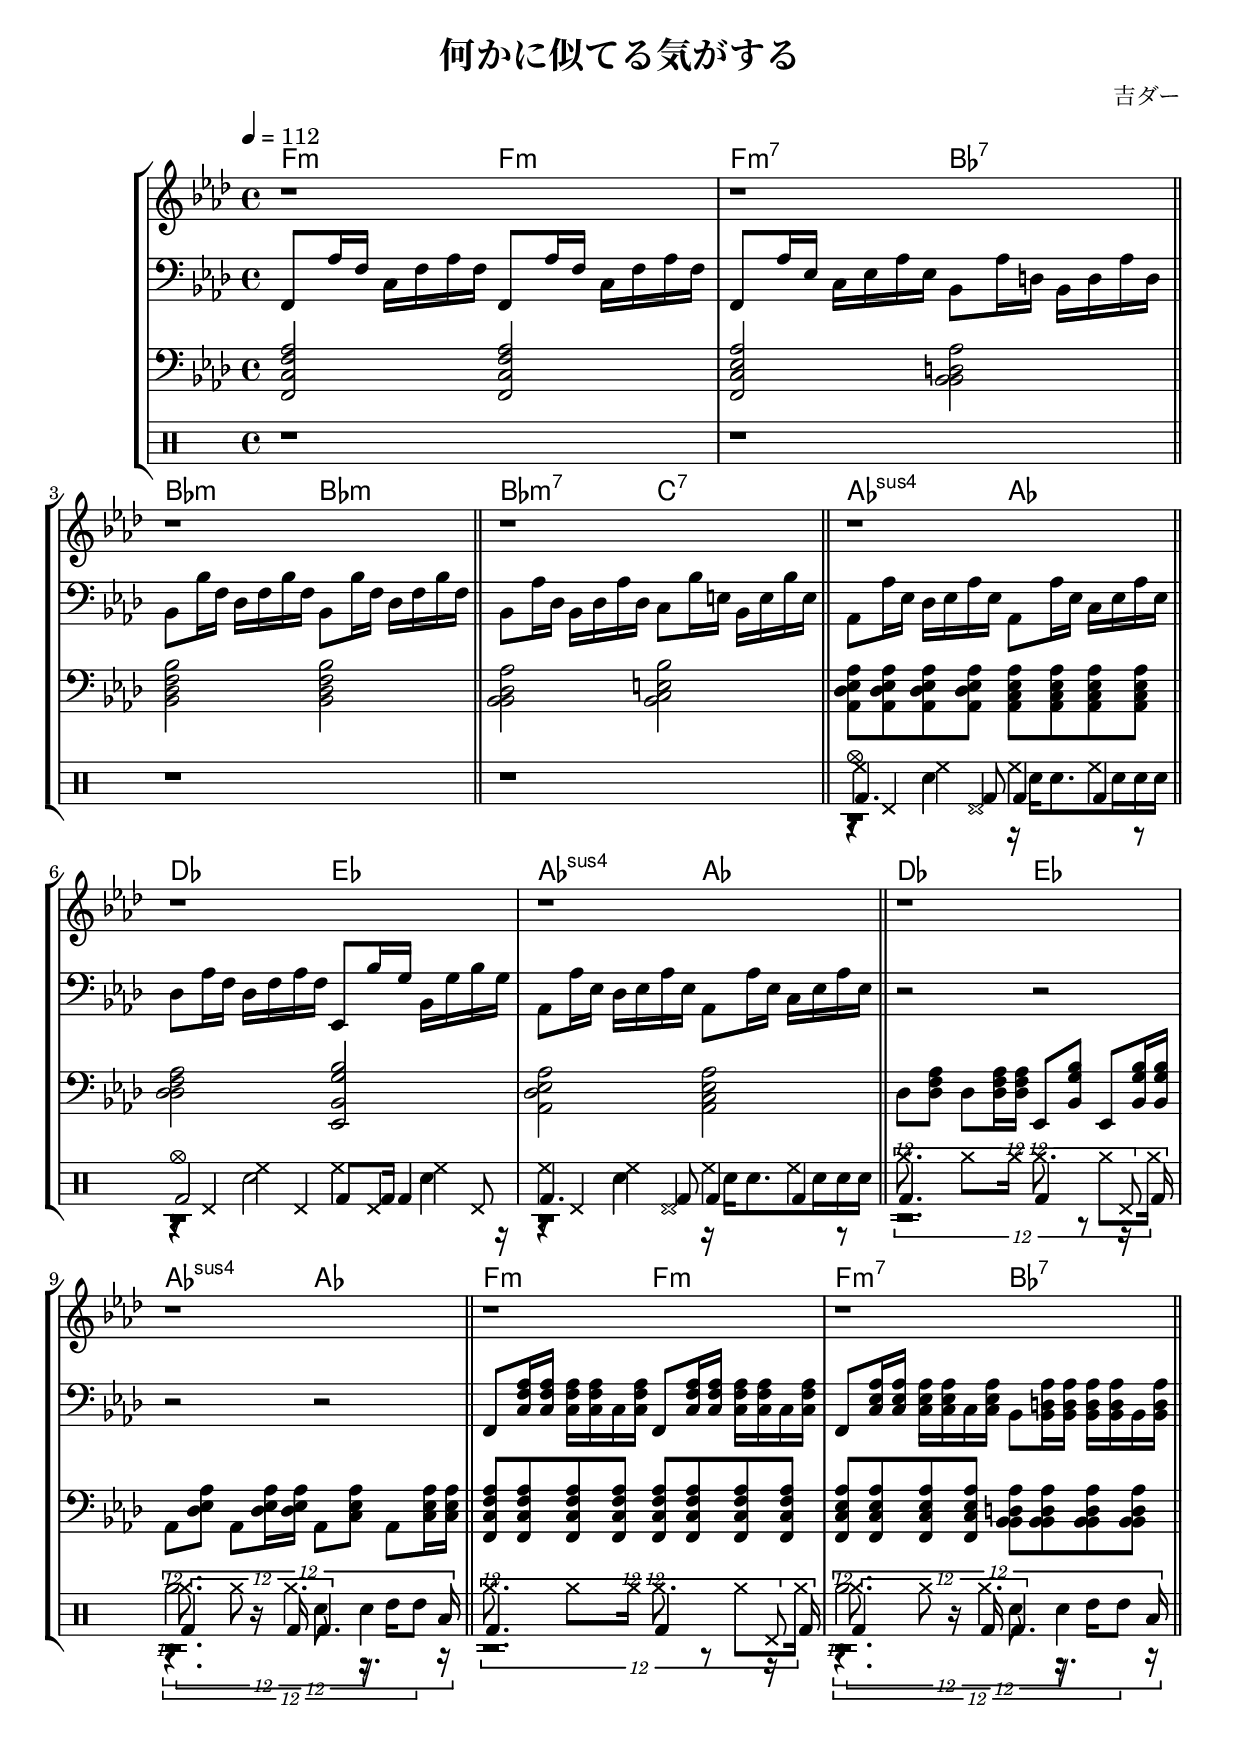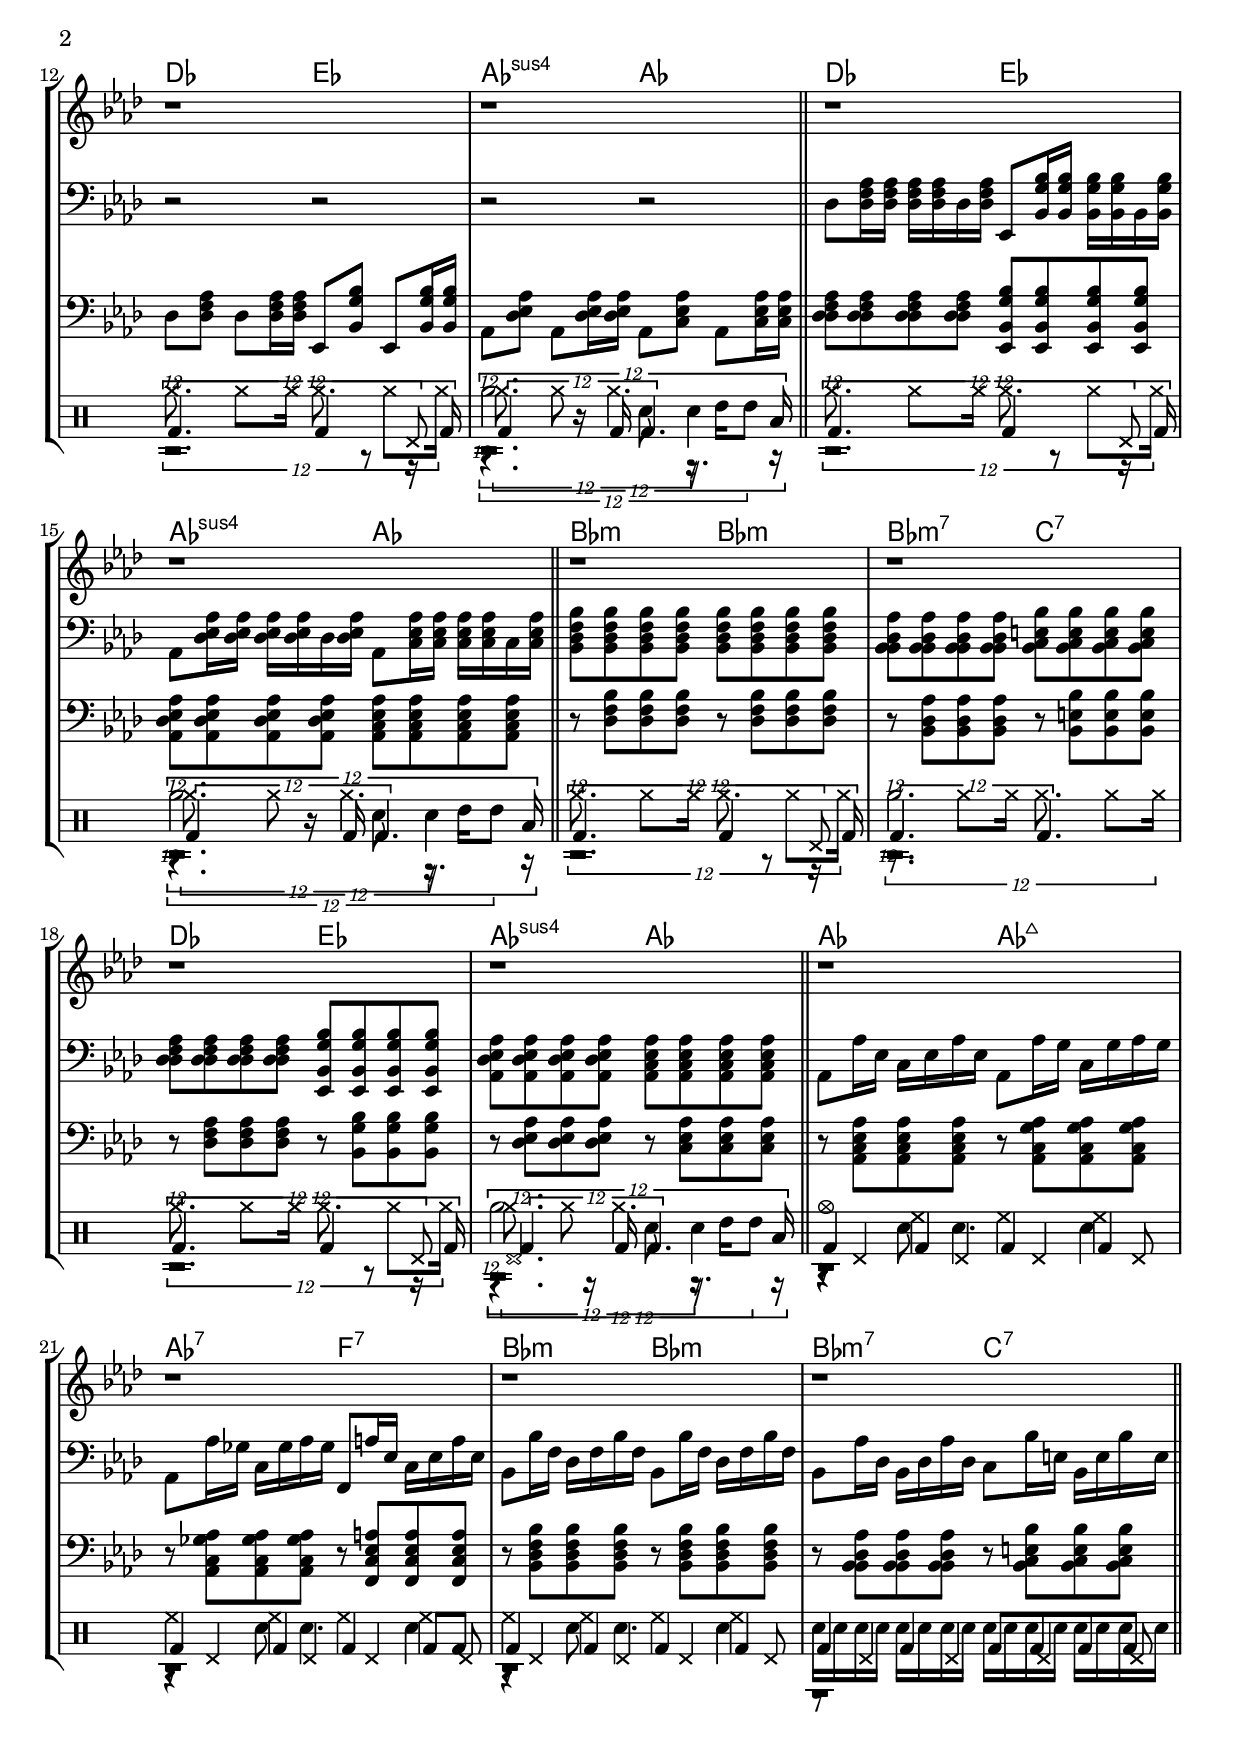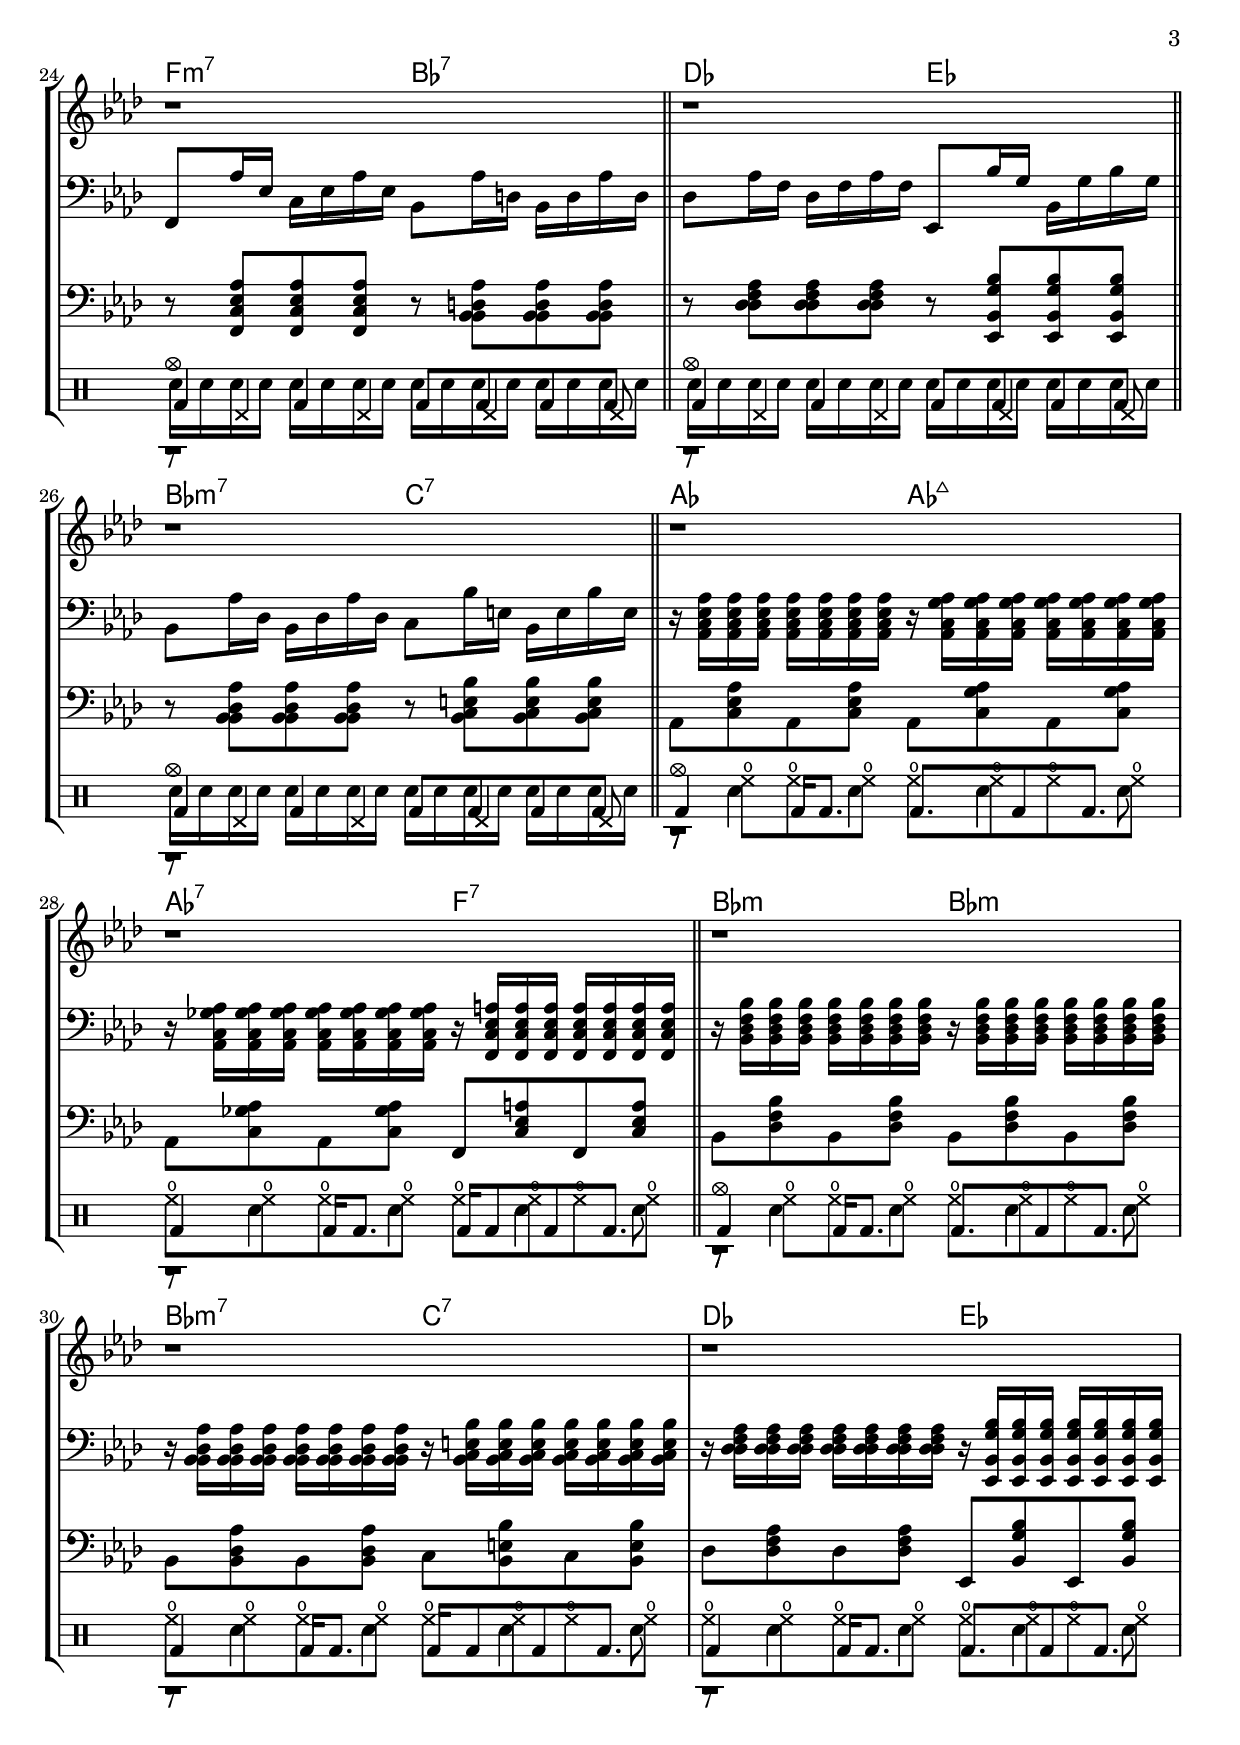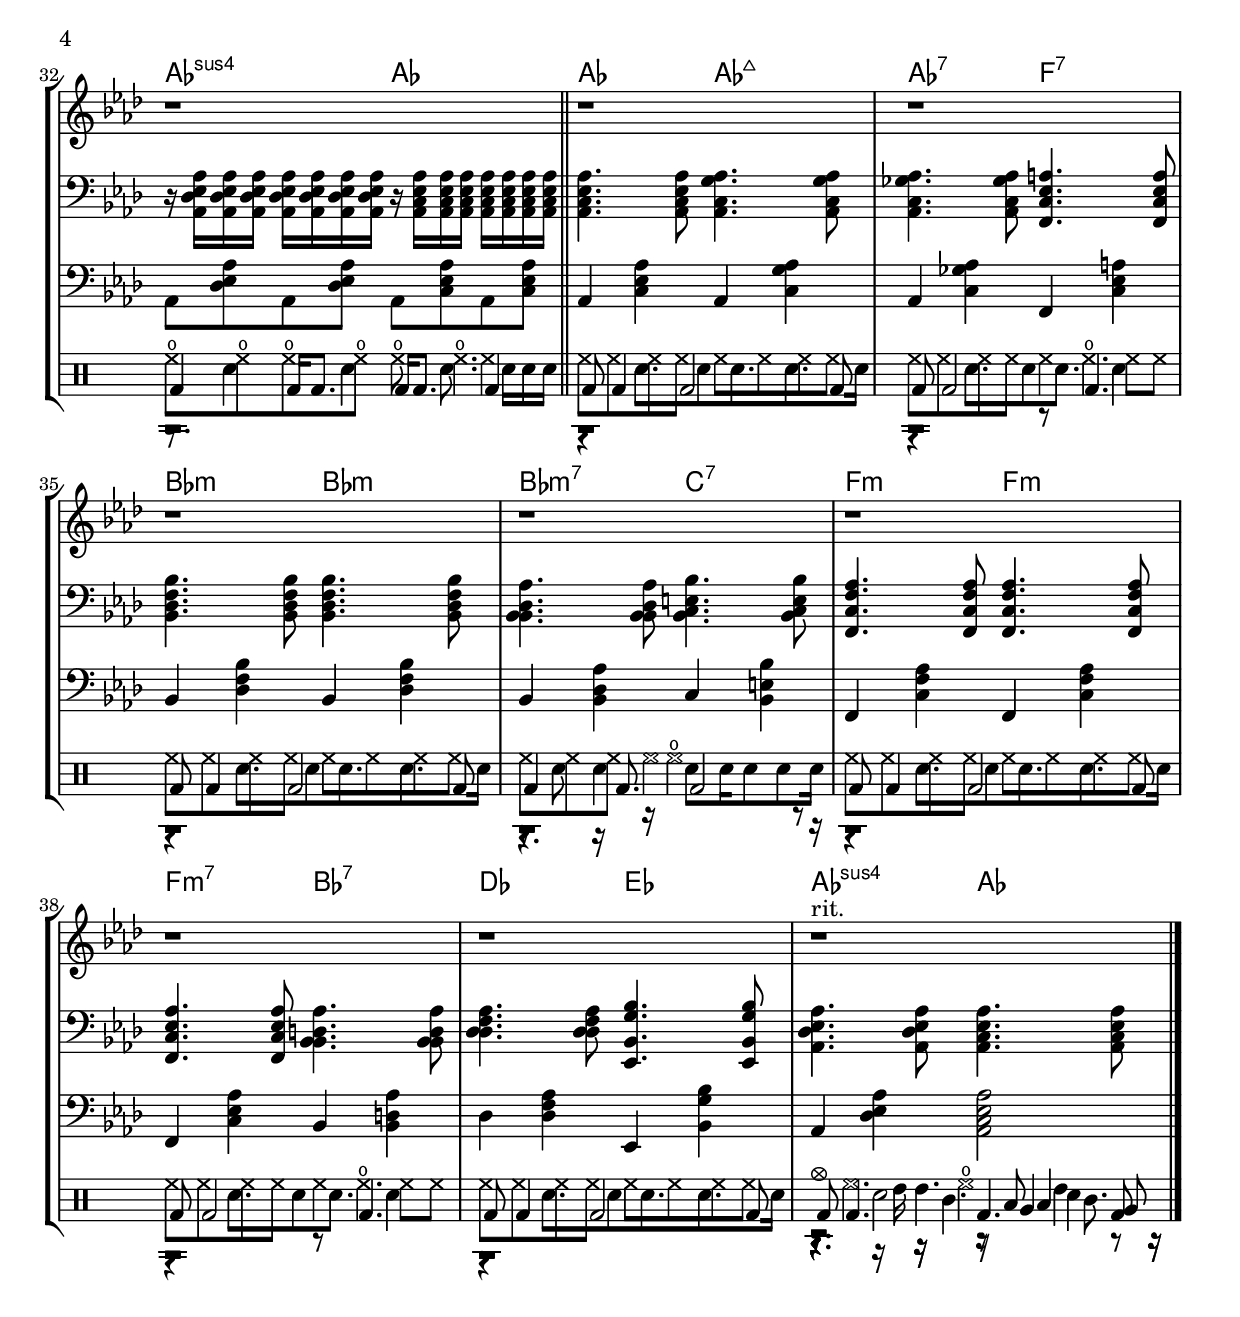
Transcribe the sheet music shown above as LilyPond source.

\version "2.12.1"

\header {
	title = \markup {何かに似てる気がする}
	composer = \markup \center-column {吉ダー}
}

harmony = \chordmode {
	f2:m f:m f:min7 bes:7 

	bes:m bes:m 

	bes:min7 c:7 

	as:sus4 as 

	des es as:sus4 as 

	des es as:sus4 as 

	f:m f:m f:min7 bes:7 

	des es as:sus4 as 

	des es as:sus4 as 

	bes:m bes:m bes:min7 c:7 des es as:sus4 as 

	as as:maj7 as:7 f:7 bes:m bes:m bes:min7 c:7 

	f:min7 bes:7 

	des es 

	bes:min7 c:7 

	as as:maj7 as:7 f:7 

	bes:m bes:m bes:min7 c:7 des es as:sus4 as 

	as as:maj7 as:7 f:7 bes:m bes:m bes:min7 c:7 f:m f:m f:min7 bes:7 des es as:sus4 as 
}

melody = {
	\key as \major
	\tempo 4 = 112
	r1 | r1   
	r1   
	r1   
	r1   
	r1 | r1   
	r1 | r1   
	r1 | r1   
	r1 | r1   
	r1 | r1   
	r1 | r1 | r1 | r1   
	r1 | r1 | r1 | r1   
	r1   
	r1   
	r1   
	r1 | r1   
	r1 | r1 | r1 | r1   
	r1 | r1 | r1 | r1 | r1 | r1 | r1 | r1^"rit." \bar "|."
}

words = \lyricmode {
	
	
	
	
	
	
	
	
	
	
	
	
	
	
	
	
	
}

tempochange = {
	\tempo 4 = 112
	r1 | r1 \bar "||"
	\tempo 4 = 112
	r1 \bar "||"
	\tempo 4 = 112
	r1 \bar "||"
	\tempo 4 = 112
	r1 \bar "||"
	\tempo 4 = 112
	r1 | r1 \bar "||"
	\tempo 4 = 112
	r1 | r1 \bar "||"
	\tempo 4 = 112
	r1 | r1 \bar "||"
	\tempo 4 = 112
	r1 | r1 \bar "||"
	\tempo 4 = 112
	r1 | r1 \bar "||"
	\tempo 4 = 112
	r1 | r1 | r1 | r1 \bar "||"
	\tempo 4 = 112
	r1 | r1 | r1 | r1 \bar "||"
	\tempo 4 = 112
	r1 \bar "||"
	\tempo 4 = 112
	r1 \bar "||"
	\tempo 4 = 112
	r1 \bar "||"
	\tempo 4 = 112
	r1 | r1 \bar "||"
	\tempo 4 = 112
	r1 | r1 | r1 | r1 \bar "||"
	\tempo 4 = 112
	r1 | r1 | r1 | r1 | r1 | r1 | r1 | \tempo 4 = 84 r2 \tempo 4 = 74 r2 \bar "|."
}

mainacc = {
	\clef bass
	\set Staff.midiInstrument = #"Distorted Guitar"
	\key as \major
	\tempo 4 = 112
	f,8 as16 f16   c16 f16 as16 f16
	f,8 as16 f16   c16 f16 as16 f16
	f,8 as16 es16   c16 es16 as16 es16
	bes,8 as16 d16   bes,16 d16 as16 d16
	\bar "||"

	\set Staff.midiInstrument = #"Distorted Guitar"
	bes,8 bes16 f16   des16 f16 bes16 f16
	bes,8 bes16 f16   des16 f16 bes16 f16
	\bar "||"

	\set Staff.midiInstrument = #"Distorted Guitar"
	bes,8 as16 des16   bes,16 des16 as16 des16
	c8 bes16 e16   bes,16 e16 bes16 e16
	\bar "||"

	\set Staff.midiInstrument = #"Distorted Guitar"
	as,8 as16 es16   des16 es16 as16 es16
	as,8 as16 es16   c16 es16 as16 es16
	\bar "||"

	\set Staff.midiInstrument = #"Distorted Guitar"
	des8 as16 f16   des16 f16 as16 f16
	es,8 bes16 g16   bes,16 g16 bes16 g16
	as,8 as16 es16   des16 es16 as16 es16
	as,8 as16 es16   c16 es16 as16 es16
	\bar "||"

	\set Staff.midiInstrument = #"Distorted Guitar"
	r2
	r2
	r2
	r2
	\bar "||"

	\set Staff.midiInstrument = #"Overdriven Guitar"
	f,8 <c f as>16 <c f as>16   <c f as>16 <c f as>16   c16 <c f as>16
	f,8 <c f as>16 <c f as>16   <c f as>16 <c f as>16   c16 <c f as>16
	f,8 <c es as>16 <c es as>16   <c es as>16 <c es as>16   c16 <c es as>16
	bes,8 <bes, d as>16 <bes, d as>16   <bes, d as>16 <bes, d as>16   bes,16 <bes, d as>16
	\bar "||"

	\set Staff.midiInstrument = #"Distorted Guitar"
	r2
	r2
	r2
	r2
	\bar "||"

	\set Staff.midiInstrument = #"Overdriven Guitar"
	des8 <des f as>16 <des f as>16   <des f as>16 <des f as>16   des16 <des f as>16
	es,8 <bes, g bes>16 <bes, g bes>16   <bes, g bes>16 <bes, g bes>16   bes,16 <bes, g bes>16
	as,8 <des es as>16 <des es as>16   <des es as>16 <des es as>16   des16 <des es as>16
	as,8 <c es as>16 <c es as>16   <c es as>16 <c es as>16   c16 <c es as>16
	\bar "||"

	\set Staff.midiInstrument = #"Overdriven Guitar"
	<bes, des f bes>8 <bes, des f bes>8 <bes, des f bes>8 <bes, des f bes>8
	<bes, des f bes>8 <bes, des f bes>8 <bes, des f bes>8 <bes, des f bes>8
	<bes, bes, des as>8 <bes, bes, des as>8 <bes, bes, des as>8 <bes, bes, des as>8
	<c bes, e bes>8 <c bes, e bes>8 <c bes, e bes>8 <c bes, e bes>8
	<des des f as>8 <des des f as>8 <des des f as>8 <des des f as>8
	<es, bes, g bes>8 <es, bes, g bes>8 <es, bes, g bes>8 <es, bes, g bes>8
	<as, des es as>8 <as, des es as>8 <as, des es as>8 <as, des es as>8
	<as, c es as>8 <as, c es as>8 <as, c es as>8 <as, c es as>8
	\bar "||"

	\set Staff.midiInstrument = #"Distorted Guitar"
	as,8 as16 es16   c16 es16 as16 es16
	as,8 as16 g16   c16 g16 as16 g16
	as,8 as16 ges16   c16 ges16 as16 ges16
	f,8 a16 es16   c16 es16 a16 es16
	bes,8 bes16 f16   des16 f16 bes16 f16
	bes,8 bes16 f16   des16 f16 bes16 f16
	bes,8 as16 des16   bes,16 des16 as16 des16
	c8 bes16 e16   bes,16 e16 bes16 e16
	\bar "||"

	\set Staff.midiInstrument = #"Distorted Guitar"
	f,8 as16 es16   c16 es16 as16 es16
	bes,8 as16 d16   bes,16 d16 as16 d16
	\bar "||"

	\set Staff.midiInstrument = #"Distorted Guitar"
	des8 as16 f16   des16 f16 as16 f16
	es,8 bes16 g16   bes,16 g16 bes16 g16
	\bar "||"

	\set Staff.midiInstrument = #"Distorted Guitar"
	bes,8 as16 des16   bes,16 des16 as16 des16
	c8 bes16 e16   bes,16 e16 bes16 e16
	\bar "||"

	\set Staff.midiInstrument = #"Overdriven Guitar"
	r16 <as, c es as>16 <as, c es as>16 <as, c es as>16 <as, c es as>16 <as, c es as>16 <as, c es as>16 <as, c es as>16
	r16 <as, c g as>16 <as, c g as>16 <as, c g as>16 <as, c g as>16 <as, c g as>16 <as, c g as>16 <as, c g as>16
	r16 <as, c ges as>16 <as, c ges as>16 <as, c ges as>16 <as, c ges as>16 <as, c ges as>16 <as, c ges as>16 <as, c ges as>16
	r16 <f, c es a>16 <f, c es a>16 <f, c es a>16 <f, c es a>16 <f, c es a>16 <f, c es a>16 <f, c es a>16
	\bar "||"

	\set Staff.midiInstrument = #"Overdriven Guitar"
	r16 <bes, des f bes>16 <bes, des f bes>16 <bes, des f bes>16 <bes, des f bes>16 <bes, des f bes>16 <bes, des f bes>16 <bes, des f bes>16
	r16 <bes, des f bes>16 <bes, des f bes>16 <bes, des f bes>16 <bes, des f bes>16 <bes, des f bes>16 <bes, des f bes>16 <bes, des f bes>16
	r16 <bes, bes, des as>16 <bes, bes, des as>16 <bes, bes, des as>16 <bes, bes, des as>16 <bes, bes, des as>16 <bes, bes, des as>16 <bes, bes, des as>16
	r16 <c bes, e bes>16 <c bes, e bes>16 <c bes, e bes>16 <c bes, e bes>16 <c bes, e bes>16 <c bes, e bes>16 <c bes, e bes>16
	r16 <des des f as>16 <des des f as>16 <des des f as>16 <des des f as>16 <des des f as>16 <des des f as>16 <des des f as>16
	r16 <es, bes, g bes>16 <es, bes, g bes>16 <es, bes, g bes>16 <es, bes, g bes>16 <es, bes, g bes>16 <es, bes, g bes>16 <es, bes, g bes>16
	r16 <as, des es as>16 <as, des es as>16 <as, des es as>16 <as, des es as>16 <as, des es as>16 <as, des es as>16 <as, des es as>16
	r16 <as, c es as>16 <as, c es as>16 <as, c es as>16 <as, c es as>16 <as, c es as>16 <as, c es as>16 <as, c es as>16
	\bar "||"

	\set Staff.midiInstrument = #"Distorted Guitar"
	<as, c es as>4. <as, c es as>8
	<as, c g as>4. <as, c g as>8
	<as, c ges as>4. <as, c ges as>8
	<f, c es a>4. <f, c es a>8
	<bes, des f bes>4. <bes, des f bes>8
	<bes, des f bes>4. <bes, des f bes>8
	<bes, bes, des as>4. <bes, bes, des as>8
	<c bes, e bes>4. <c bes, e bes>8
	<f, c f as>4. <f, c f as>8
	<f, c f as>4. <f, c f as>8
	<f, c es as>4. <f, c es as>8
	<bes, bes, d as>4. <bes, bes, d as>8
	<des des f as>4. <des des f as>8
	<es, bes, g bes>4. <es, bes, g bes>8
	<as, des es as>4. <as, des es as>8
	<as, c es as>4. <as, c es as>8
	\bar "|."
}

subacc = {
	\clef bass
	\set Staff.midiInstrument = #"Electric Bass (pick)"
	\key as \major
	\tempo 4 = 112
	<f, c f as>2
	<f, c f as>2
	<f, c es as>2
	<bes, bes, d as>2
	\bar "||"

	\set Staff.midiInstrument = #"Electric Bass (pick)"
	<bes, des f bes>2
	<bes, des f bes>2
	\bar "||"

	\set Staff.midiInstrument = #"Electric Bass (pick)"
	<bes, bes, des as>2
	<c bes, e bes>2
	\bar "||"

	\set Staff.midiInstrument = #"Electric Bass (pick)"
	<as, des es as>8 <as, des es as>8 <as, des es as>8 <as, des es as>8
	<as, c es as>8 <as, c es as>8 <as, c es as>8 <as, c es as>8
	\bar "||"

	\set Staff.midiInstrument = #"Electric Bass (pick)"
	<des des f as>2
	<es, bes, g bes>2
	<as, des es as>2
	<as, c es as>2
	\bar "||"

	\set Staff.midiInstrument = #"Electric Bass (pick)"
	des8 <des f as> des <des f as>16 <des f as>
	es,8 <bes, g bes> es, <bes, g bes>16 <bes, g bes>
	as,8 <des es as> as, <des es as>16 <des es as>
	as,8 <c es as> as, <c es as>16 <c es as>
	\bar "||"

	\set Staff.midiInstrument = #"Electric Bass (pick)"
	<f, c f as>8 <f, c f as>8 <f, c f as>8 <f, c f as>8
	<f, c f as>8 <f, c f as>8 <f, c f as>8 <f, c f as>8
	<f, c es as>8 <f, c es as>8 <f, c es as>8 <f, c es as>8
	<bes, bes, d as>8 <bes, bes, d as>8 <bes, bes, d as>8 <bes, bes, d as>8
	\bar "||"

	\set Staff.midiInstrument = #"Electric Bass (pick)"
	des8 <des f as> des <des f as>16 <des f as>
	es,8 <bes, g bes> es, <bes, g bes>16 <bes, g bes>
	as,8 <des es as> as, <des es as>16 <des es as>
	as,8 <c es as> as, <c es as>16 <c es as>
	\bar "||"

	\set Staff.midiInstrument = #"Electric Bass (pick)"
	<des des f as>8 <des des f as>8 <des des f as>8 <des des f as>8
	<es, bes, g bes>8 <es, bes, g bes>8 <es, bes, g bes>8 <es, bes, g bes>8
	<as, des es as>8 <as, des es as>8 <as, des es as>8 <as, des es as>8
	<as, c es as>8 <as, c es as>8 <as, c es as>8 <as, c es as>8
	\bar "||"

	\set Staff.midiInstrument = #"Electric Bass (pick)"
	r8 <des f bes>8 <des f bes>8 <des f bes>8
	r8 <des f bes>8 <des f bes>8 <des f bes>8
	r8 <bes, des as>8 <bes, des as>8 <bes, des as>8
	r8 <bes, e bes>8 <bes, e bes>8 <bes, e bes>8
	r8 <des f as>8 <des f as>8 <des f as>8
	r8 <bes, g bes>8 <bes, g bes>8 <bes, g bes>8
	r8 <des es as>8 <des es as>8 <des es as>8
	r8 <c es as>8 <c es as>8 <c es as>8
	\bar "||"

	\set Staff.midiInstrument = #"Electric Bass (pick)"
	r8 <as, c es as>8 <as, c es as>8 <as, c es as>8
	r8 <as, c g as>8 <as, c g as>8 <as, c g as>8
	r8 <as, c ges as>8 <as, c ges as>8 <as, c ges as>8
	r8 <f, c es a>8 <f, c es a>8 <f, c es a>8
	r8 <bes, des f bes>8 <bes, des f bes>8 <bes, des f bes>8
	r8 <bes, des f bes>8 <bes, des f bes>8 <bes, des f bes>8
	r8 <bes, bes, des as>8 <bes, bes, des as>8 <bes, bes, des as>8
	r8 <c bes, e bes>8 <c bes, e bes>8 <c bes, e bes>8
	\bar "||"

	\set Staff.midiInstrument = #"Electric Bass (pick)"
	r8 <f, c es as>8 <f, c es as>8 <f, c es as>8
	r8 <bes, bes, d as>8 <bes, bes, d as>8 <bes, bes, d as>8
	\bar "||"

	\set Staff.midiInstrument = #"Electric Bass (pick)"
	r8 <des des f as>8 <des des f as>8 <des des f as>8
	r8 <es, bes, g bes>8 <es, bes, g bes>8 <es, bes, g bes>8
	\bar "||"

	\set Staff.midiInstrument = #"Electric Bass (pick)"
	r8 <bes, bes, des as>8 <bes, bes, des as>8 <bes, bes, des as>8
	r8 <c bes, e bes>8 <c bes, e bes>8 <c bes, e bes>8
	\bar "||"

	\set Staff.midiInstrument = #"Electric Bass (pick)"
	as,8 <c es as> as, <c es as>
	as,8 <c g as> as, <c g as>
	as,8 <c ges as> as, <c ges as>
	f,8 <c es a> f, <c es a>
	\bar "||"

	\set Staff.midiInstrument = #"Electric Bass (pick)"
	bes,8 <des f bes> bes, <des f bes>
	bes,8 <des f bes> bes, <des f bes>
	bes,8 <bes, des as> bes, <bes, des as>
	c8 <bes, e bes> c <bes, e bes>
	des8 <des f as> des <des f as>
	es,8 <bes, g bes> es, <bes, g bes>
	as,8 <des es as> as, <des es as>
	as,8 <c es as> as, <c es as>
	\bar "||"

	\set Staff.midiInstrument = #"Electric Bass (pick)"
	as,4 <c es as>4
	as,4 <c g as>4
	as,4 <c ges as>4
	f,4 <c es a>4
	bes,4 <des f bes>4
	bes,4 <des f bes>4
	bes,4 <bes, des as>4
	c4 <bes, e bes>4
	f,4 <c f as>4
	f,4 <c f as>4
	f,4 <c es as>4
	bes,4 <bes, d as>4
	des4 <des f as>4
	es,4 <bes, g bes>4
	as,4 <des es as>4
	<as, c es as>2
	\bar "|."
}

percA = {
	\drummode {
	r1 |r1 \bar "||"
	r1 \bar "||"
	r1 \bar "||"
	hh4 hh4 hh4 hh4  \bar "||"
	r4 hh4 hh4 hh4  |hh4 hh4 hh4 hh4  \bar "||"
	\times 16/12{ cymr8. cymr8 cymr16 cymr8. cymr8 cymr16 } |\times 16/12{ cymr8. cymr8 cymr4. r16 } \bar "||"
	\times 16/12{ cymr8. cymr8 cymr16 cymr8. cymr8 cymr16 } |\times 16/12{ cymr8. cymr8 cymr4. r16 } \bar "||"
	\times 16/12{ cymr8. cymr8 cymr16 cymr8. cymr8 cymr16 } |\times 16/12{ cymr8. cymr8 cymr4. r16 } \bar "||"
	\times 16/12{ cymr8. cymr8 cymr16 cymr8. cymr8 cymr16 } |\times 16/12{ cymr8. cymr8 cymr4. r16 } \bar "||"
	\times 16/12{ cymr8. cymr8 cymr16 cymr8. cymr8 cymr16 } |\times 16/12{ r8. cymr8 cymr16 cymr8. cymr8 cymr16 } |\times 16/12{ cymr8. cymr8 cymr16 cymr8. cymr8 cymr16 } |\times 16/12{ cymr8. cymr8 cymr4. r16 } \bar "||"
	r4 hh4 hh4 hh4  |hh4 hh4 hh4 hh4  |hh4 hh4 hh4 hh4  |r1  \bar "||"
	r1  \bar "||"
	r1  \bar "||"
	r1  \bar "||"
	cymc1  |r1  \bar "||"
	cymc1  |r1  |r1  |r1  \bar "||"
	hh8 hh8 hh8 hh8 hh8 hh8 hh8 hh8  |hh8 hh8 hh8 hh8 hh4 hh8 hh8  |hh8 hh8 hh8 hh8 hh8 hh8 hh8 hh8  |hh8 hh8 hh8 hh2 r8  |hh8 hh8 hh8 hh8 hh8 hh8 hh8 hh8  |hh8 hh8 hh8 hh8 hh4 hh8 hh8  |hh8 hh8 hh8 hh8 hh8 hh8 hh8 hh8  |r8 hh2. r8  \bar "|."
	}
}

percB = {
	\drummode {
	r1 |r1 \bar "||"
	r1 \bar "||"
	r1 \bar "||"
	r8 hhp4 hhp2 r8  \bar "||"
	r8 hhp4 hhp4 hhp4 hhp8  |r8 hhp4 hhp2 r8  \bar "||"
	\times 16/12{ r2 r8 hhp8 } |\times 16/12{ r2. } \bar "||"
	\times 16/12{ r2 r8 hhp8 } |\times 16/12{ r2. } \bar "||"
	\times 16/12{ r2 r8 hhp8 } |\times 16/12{ r2. } \bar "||"
	\times 16/12{ r2 r8 hhp8 } |\times 16/12{ r2. } \bar "||"
	\times 16/12{ r2 r8 hhp8 } |\times 16/12{ r2. } |\times 16/12{ r2 r8 hhp8 } |\times 16/12{ hhp2. } \bar "||"
	r4 sn8 sn4. sn4  |r4 sn8 sn4. sn4  |r4 sn8 sn4. sn4  |sn16 sn16 sn16 sn16 sn16 sn16 sn16 sn16 sn16 sn16 sn16 sn16 sn16 sn16 sn16 sn16  \bar "||"
	sn16 sn16 sn16 sn16 sn16 sn16 sn16 sn16 sn16 sn16 sn16 sn16 sn16 sn16 sn16 sn16  \bar "||"
	sn16 sn16 sn16 sn16 sn16 sn16 sn16 sn16 sn16 sn16 sn16 sn16 sn16 sn16 sn16 sn16  \bar "||"
	sn16 sn16 sn16 sn16 sn16 sn16 sn16 sn16 sn16 sn16 sn16 sn16 sn16 sn16 sn16 sn16  \bar "||"
	r8 hho8 hho8 hho8 hho8 hho8 hho8 hho8  |hho8 hho8 hho8 hho8 hho8 hho8 hho8 hho8  \bar "||"
	r8 hho8 hho8 hho8 hho8 hho8 hho8 hho8  |hho8 hho8 hho8 hho8 hho8 hho8 hho8 hho8  |hho8 hho8 hho8 hho8 hho8 hho8 hho8 hho8  |hho8 hho8 hho8 hho8 hho8 hho4.  \bar "||"
	r4 sn8. sn8 sn8. sn8. sn16  |r4 sn8. sn8 sn8. sn4  |r4 sn8. sn8 sn8. sn8. sn16  |r8 sn8 sn4 sn8 sn16 sn8 sn8 sn16  |r4 sn8. sn8 sn8. sn8. sn16  |r4 sn8. sn8 sn8. sn4  |r4 sn8. sn8 sn8. sn8. sn16  |r4 sn2 sn4  \bar "|."
	}
}

percC = {
	\drummode {
	r1 |r1 \bar "||"
	r1 \bar "||"
	r1 \bar "||"
	r4 sn4 r16 sn16 sn8. sn16 sn16 sn16  \bar "||"
	r4 sn2 sn4  |r4 sn4 r16 sn16 sn8. sn16 sn16 sn16  \bar "||"
	\times 16/12{ bd4. bd4 r16 bd16 } |\times 16/12{ bd4 r16 bd16 bd4. } \bar "||"
	\times 16/12{ bd4. bd4 r16 bd16 } |\times 16/12{ bd4 r16 bd16 bd4. } \bar "||"
	\times 16/12{ bd4. bd4 r16 bd16 } |\times 16/12{ bd4 r16 bd16 bd4. } \bar "||"
	\times 16/12{ bd4. bd4 r16 bd16 } |\times 16/12{ bd4 r16 bd16 bd4. } \bar "||"
	\times 16/12{ bd4. bd4 r16 bd16 } |\times 16/12{ bd4. bd4. } |\times 16/12{ bd4. bd4 r16 bd16 } |\times 16/12{ bd4 r16 bd16 bd4. } \bar "||"
	bd4 bd4 bd4 bd4  |bd4 bd4 bd4 bd8 bd8  |bd4 bd4 bd4 bd4  |bd4 bd4 bd8 bd8 bd8 bd8  \bar "||"
	bd4 bd4 bd8 bd8 bd8 bd8  \bar "||"
	bd4 bd4 bd8 bd8 bd8 bd8  \bar "||"
	bd4 bd4 bd8 bd8 bd8 bd8  \bar "||"
	r1  |r1  \bar "||"
	r1  |r1  |r1  |r2. hh4  \bar "||"
	bd8 bd4 bd2 bd8  |bd8 bd2 bd4.  |bd8 bd4 bd2 bd8  |bd4 r16 bd8. bd2  |bd8 bd4 bd2 bd8  |bd8 bd2 bd4.  |bd8 bd4 bd2 bd8  |bd8 bd4. bd4. bd8  \bar "|."
	}
}

percD = {
	\drummode {
	r1 |r1 \bar "||"
	r1 \bar "||"
	r1 \bar "||"
	bd4. bd8 bd4 bd4  \bar "||"
	bd2 bd8 bd16 bd4 r16  |bd4. bd8 bd4 bd4  \bar "||"
	\times 16/12{ r2. } |\times 16/12{ rb2. } \bar "||"
	\times 16/12{ r2. } |\times 16/12{ rb2. } \bar "||"
	\times 16/12{ r2. } |\times 16/12{ rb2. } \bar "||"
	\times 16/12{ r2. } |\times 16/12{ rb2. } \bar "||"
	\times 16/12{ r2. } |\times 16/12{ rb2. } |\times 16/12{ r2. } |\times 16/12{ rb2. } \bar "||"
	r8 hhp4 hhp4 hhp4 hhp8  |r8 hhp4 hhp4 hhp4 hhp8  |r8 hhp4 hhp4 hhp4 hhp8  |r8 hhp4 hhp4 hhp4 hhp8  \bar "||"
	r8 hhp4 hhp4 hhp4 hhp8  \bar "||"
	r8 hhp4 hhp4 hhp4 hhp8  \bar "||"
	r8 hhp4 hhp4 hhp4 hhp8  \bar "||"
	r8 sn4 sn4 sn4 sn8  |r8 sn4 sn4 sn4 sn8  \bar "||"
	r8 sn4 sn4 sn4 sn8  |r8 sn4 sn4 sn4 sn8  |r8 sn4 sn4 sn4 sn8  |r8 sn4 sn4 sn8. sn16 sn16 sn16  \bar "||"
	r1  |r2 r8 hho4.  |r1  |r4. r16 hho2 r16  |r1  |r2 r8 hho4.  |r1  |r4. r16 hho2 r16  \bar "|."
	}
}

percE = {
	\drummode {
	r1 |r1 \bar "||"
	r1 \bar "||"
	r1 \bar "||"
	cymc1  \bar "||"
	cymc1  |r1 \bar "||"
	r1 |\times 16/12{ r4. sn8 sn4 } \bar "||"
	r1 |\times 16/12{ r4. sn8 sn4 } \bar "||"
	r1 |\times 16/12{ r4. sn8 sn4 } \bar "||"
	r1 |\times 16/12{ r4. sn8 sn4 } \bar "||"
	r1 |r1 |r1 |\times 16/12{ r4. sn8 sn4 } \bar "||"
	cymc1  |r1 |r1 |r1 \bar "||"
	cymc1  \bar "||"
	cymc1  \bar "||"
	cymc1  \bar "||"
	bd4 bd16 bd8. bd8. bd8 bd8.  |bd4 bd16 bd8. bd16 bd8 bd8 bd8.  \bar "||"
	bd4 bd16 bd8. bd8. bd8 bd8.  |bd4 bd16 bd8. bd16 bd8 bd8 bd8.  |bd4 bd16 bd8. bd8. bd8 bd8.  |bd4 bd16 bd8. bd16 bd8. bd4  \bar "||"
	r1 |r1 |r1 |r1 |r1 |r1 |r1 |cymc1  \bar "|."
	}
}

percF = {
	\drummode {
	r1 | r1 \bar "||"
	r1 \bar "||"
	r1 \bar "||"
	r1 \bar "||"
	r1 | r1 \bar "||"
	r1 |\times 16/12{ r2 r16 tommh16 tommh8 } \bar "||"
	r1 |\times 16/12{ r2 r16 tommh16 tommh8 } \bar "||"
	r1 |\times 16/12{ r2 r16 tommh16 tommh8 } \bar "||"
	r1 |\times 16/12{ r2 r16 tommh16 tommh8 } \bar "||"
	r1 |r1 |r1 |\times 16/12{ r2 r16 tommh16 tommh8 } \bar "||"
	r1 | r1 | r1 | r1 \bar "||"
	r1 \bar "||"
	r1 \bar "||"
	r1 \bar "||"
	r1 | r1 \bar "||"
	r1 | r1 | r1 | r1 \bar "||"
	r1 |r1 |r1 |r1 |r1 |r1 |r1 |r4 r16 tommh16 tommh4. tommh4  \bar "|."
	}
}

percG = {
	\drummode {
	r1 | r1 \bar "||"
	r1 \bar "||"
	r1 \bar "||"
	r1 \bar "||"
	r1 | r1 \bar "||"
	r1 |\times 16/12{ r2 r8. toml16 } \bar "||"
	r1 |\times 16/12{ r2 r8. toml16 } \bar "||"
	r1 |\times 16/12{ r2 r8. toml16 } \bar "||"
	r1 |\times 16/12{ r2 r8. toml16 } \bar "||"
	r1 |r1 |r1 |\times 16/12{ r2 r8. toml16 } \bar "||"
	r1 | r1 | r1 | r1 \bar "||"
	r1 \bar "||"
	r1 \bar "||"
	r1 \bar "||"
	r1 | r1 \bar "||"
	r1 | r1 | r1 | r1 \bar "||"
	r1 |r1 |r1 |r1 |r1 |r1 |r1 |r4. r16 tomml4. tomml8.  \bar "|."
	}
}

percH = {
	\drummode {
	r1 | r1 \bar "||"
	r1 \bar "||"
	r1 \bar "||"
	r1 \bar "||"
	r1 | r1 \bar "||"
	r1 | r1 \bar "||"
	r1 | r1 \bar "||"
	r1 | r1 \bar "||"
	r1 | r1 \bar "||"
	r1 | r1 | r1 | r1 \bar "||"
	r1 | r1 | r1 | r1 \bar "||"
	r1 \bar "||"
	r1 \bar "||"
	r1 \bar "||"
	r1 | r1 \bar "||"
	r1 | r1 | r1 | r1 \bar "||"
	r1 |r1 |r1 |r1 |r1 |r1 |r1 |r2 r16 toml8 toml4 r16  \bar "|."
	}
}

percI = {
	\drummode {
	r1 | r1 \bar "||"
	r1 \bar "||"
	r1 \bar "||"
	r1 \bar "||"
	r1 | r1 \bar "||"
	r1 | r1 \bar "||"
	r1 | r1 \bar "||"
	r1 | r1 \bar "||"
	r1 | r1 \bar "||"
	r1 | r1 | r1 | r1 \bar "||"
	r1 | r1 | r1 | r1 \bar "||"
	r1 \bar "||"
	r1 \bar "||"
	r1 \bar "||"
	r1 | r1 \bar "||"
	r1 | r1 | r1 | r1 \bar "||"
	r1 |r1 |r1 |r1 |r1 |r1 |r1 |r2 r8 tomfh4 tomfh8  \bar "|."
	}
}

\score {
	<<
		\new StaffGroup <<
			\new ChordNames {\harmony}
			\new Voice = "melody" {\melody}
			\new Lyrics \lyricsto "melody" \words
			\new Staff = "mainacc" {\mainacc}
			\new Staff = "subacc" {\subacc}
			\new DrumStaff <<
				\new DrumVoice {\percA}
				\new DrumVoice {\percB}
				\new DrumVoice {\percC}
				\new DrumVoice {\percD}
				\new DrumVoice {\percE}
				\new DrumVoice {\percF}
				\new DrumVoice {\percG}
				\new DrumVoice {\percH}
				\new DrumVoice {\percI}
			>>
		>>
	>>
	\layout { }
}
